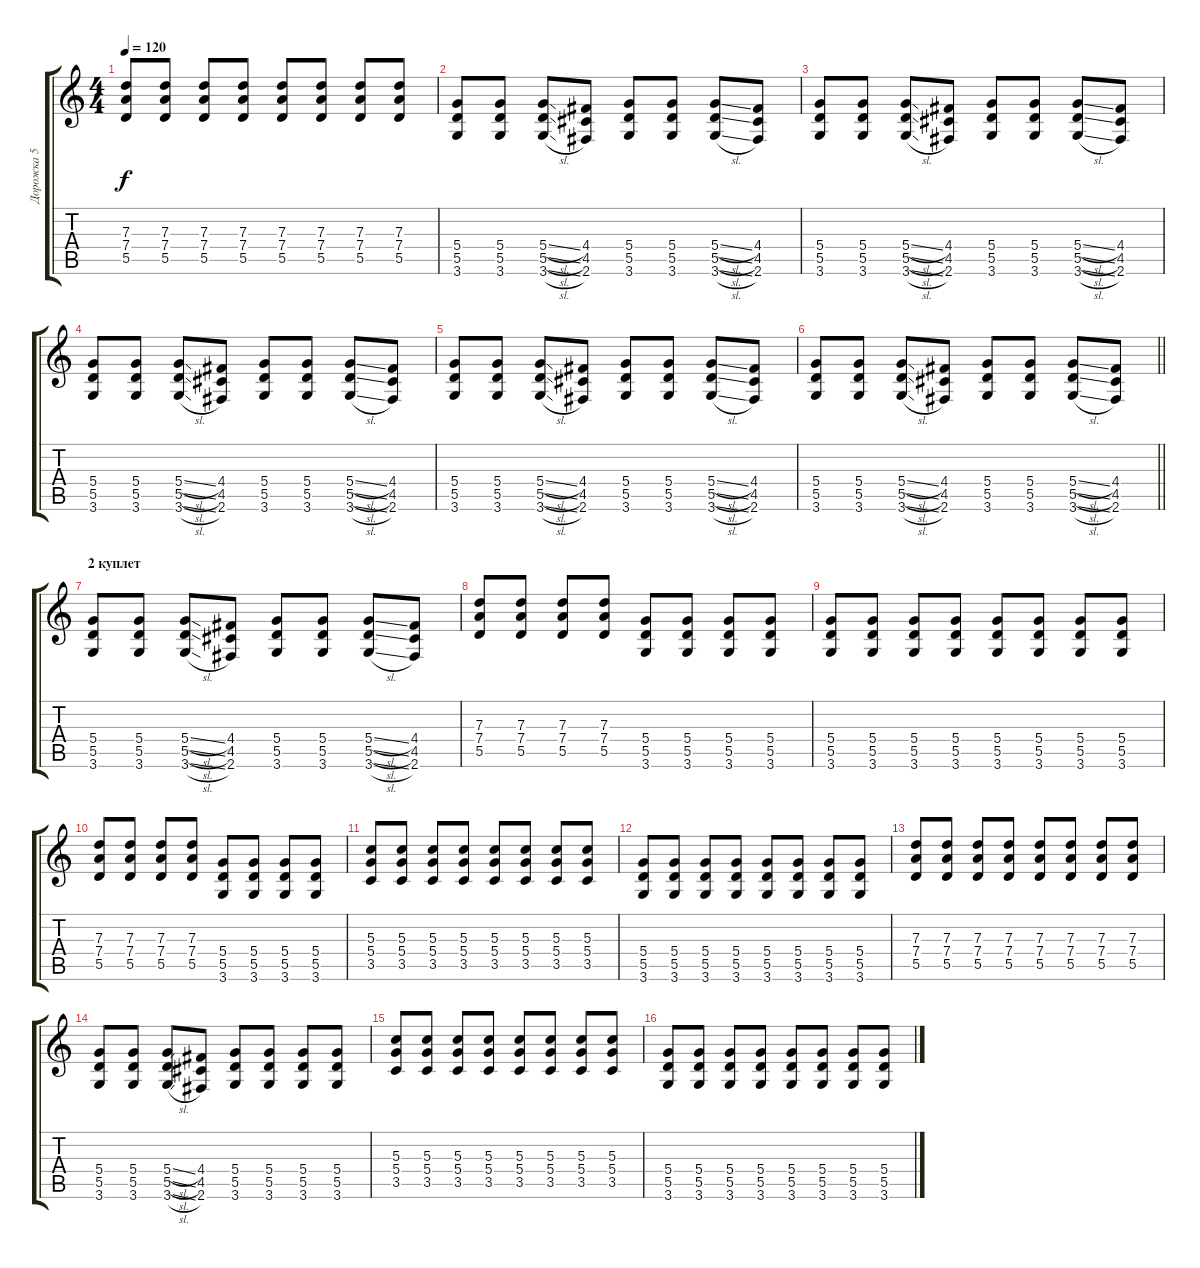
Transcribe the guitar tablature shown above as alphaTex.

\track ("Дорожка 5" "Дорожка 5") {instrument overdrivenguitar}
\staff {score tabs}
\tuning (E4 B3 G3 D3 A2 E2) {hide}
\ts (4 4)
\tempo 120
\clef g2
\ks c
(7.3 7.4 5.5).8{dy f} (7.3 7.4 5.5).8 (7.3 7.4 5.5).8 (7.3 7.4 5.5).8 (7.3 7.4 5.5).8 (7.3 7.4 5.5).8 (7.3 7.4 5.5).8 (7.3 7.4 5.5).8 |
(5.4 5.5 3.6).8 (5.4 5.5 3.6).8 (5.4{sl} 5.5{sl} 3.6{sl}).8 (4.4 4.5 2.6).8 (5.4 5.5 3.6).8 (5.4 5.5 3.6).8 (5.4{sl} 5.5{sl} 3.6{sl}).8 (4.4 4.5 2.6).8 |
(5.4 5.5 3.6).8 (5.4 5.5 3.6).8 (5.4{sl} 5.5{sl} 3.6{sl}).8 (4.4 4.5 2.6).8 (5.4 5.5 3.6).8 (5.4 5.5 3.6).8 (5.4{sl} 5.5{sl} 3.6{sl}).8 (4.4 4.5 2.6).8 |
(5.4 5.5 3.6).8 (5.4 5.5 3.6).8 (5.4{sl} 5.5{sl} 3.6{sl}).8 (4.4 4.5 2.6).8 (5.4 5.5 3.6).8 (5.4 5.5 3.6).8 (5.4{sl} 5.5{sl} 3.6{sl}).8 (4.4 4.5 2.6).8 |
(5.4 5.5 3.6).8 (5.4 5.5 3.6).8 (5.4{sl} 5.5{sl} 3.6{sl}).8 (4.4 4.5 2.6).8 (5.4 5.5 3.6).8 (5.4 5.5 3.6).8 (5.4{sl} 5.5{sl} 3.6{sl}).8 (4.4 4.5 2.6).8 |
\barLineRight lightlight
(5.4 5.5 3.6).8 (5.4 5.5 3.6).8 (5.4{sl} 5.5{sl} 3.6{sl}).8 (4.4 4.5 2.6).8 (5.4 5.5 3.6).8 (5.4 5.5 3.6).8 (5.4{sl} 5.5{sl} 3.6{sl}).8 (4.4 4.5 2.6).8 |
\section ("" "2 куплет")
(5.4 5.5 3.6).8 (5.4 5.5 3.6).8 (5.4{sl} 5.5{sl} 3.6{sl}).8 (4.4 4.5 2.6).8 (5.4 5.5 3.6).8 (5.4 5.5 3.6).8 (5.4{sl} 5.5{sl} 3.6{sl}).8 (4.4 4.5 2.6).8 |
(7.3 7.4 5.5).8 (7.3 7.4 5.5).8 (7.3 7.4 5.5).8 (7.3 7.4 5.5).8 (5.4 5.5 3.6).8 (5.4 5.5 3.6).8 (5.4 5.5 3.6).8 (5.4 5.5 3.6).8 |
(5.4 5.5 3.6).8 (5.4 5.5 3.6).8 (5.4 5.5 3.6).8 (5.4 5.5 3.6).8 (5.4 5.5 3.6).8 (5.4 5.5 3.6).8 (5.4 5.5 3.6).8 (5.4 5.5 3.6).8 |
(7.3 7.4 5.5).8 (7.3 7.4 5.5).8 (7.3 7.4 5.5).8 (7.3 7.4 5.5).8 (5.4 5.5 3.6).8 (5.4 5.5 3.6).8 (5.4 5.5 3.6).8 (5.4 5.5 3.6).8 |
(5.3 5.4 3.5).8 (5.3 5.4 3.5).8 (5.3 5.4 3.5).8 (5.3 5.4 3.5).8 (5.3 5.4 3.5).8 (5.3 5.4 3.5).8 (5.3 5.4 3.5).8 (5.3 5.4 3.5).8 |
(5.4 5.5 3.6).8 (5.4 5.5 3.6).8 (5.4 5.5 3.6).8 (5.4 5.5 3.6).8 (5.4 5.5 3.6).8 (5.4 5.5 3.6).8 (5.4 5.5 3.6).8 (5.4 5.5 3.6).8 |
(7.3 7.4 5.5).8 (7.3 7.4 5.5).8 (7.3 7.4 5.5).8 (7.3 7.4 5.5).8 (7.3 7.4 5.5).8 (7.3 7.4 5.5).8 (7.3 7.4 5.5).8 (7.3 7.4 5.5).8 |
(5.4 5.5 3.6).8 (5.4 5.5 3.6).8 (5.4{sl} 5.5{sl} 3.6{sl}).8 (4.4 4.5 2.6).8 (5.4 5.5 3.6).8 (5.4 5.5 3.6).8 (5.4 5.5 3.6).8 (5.4 5.5 3.6).8 |
(5.3 5.4 3.5).8 (5.3 5.4 3.5).8 (5.3 5.4 3.5).8 (5.3 5.4 3.5).8 (5.3 5.4 3.5).8 (5.3 5.4 3.5).8 (5.3 5.4 3.5).8 (5.3 5.4 3.5).8 |
(5.4 5.5 3.6).8 (5.4 5.5 3.6).8 (5.4 5.5 3.6).8 (5.4 5.5 3.6).8 (5.4 5.5 3.6).8 (5.4 5.5 3.6).8 (5.4 5.5 3.6).8 (5.4 5.5 3.6).8
